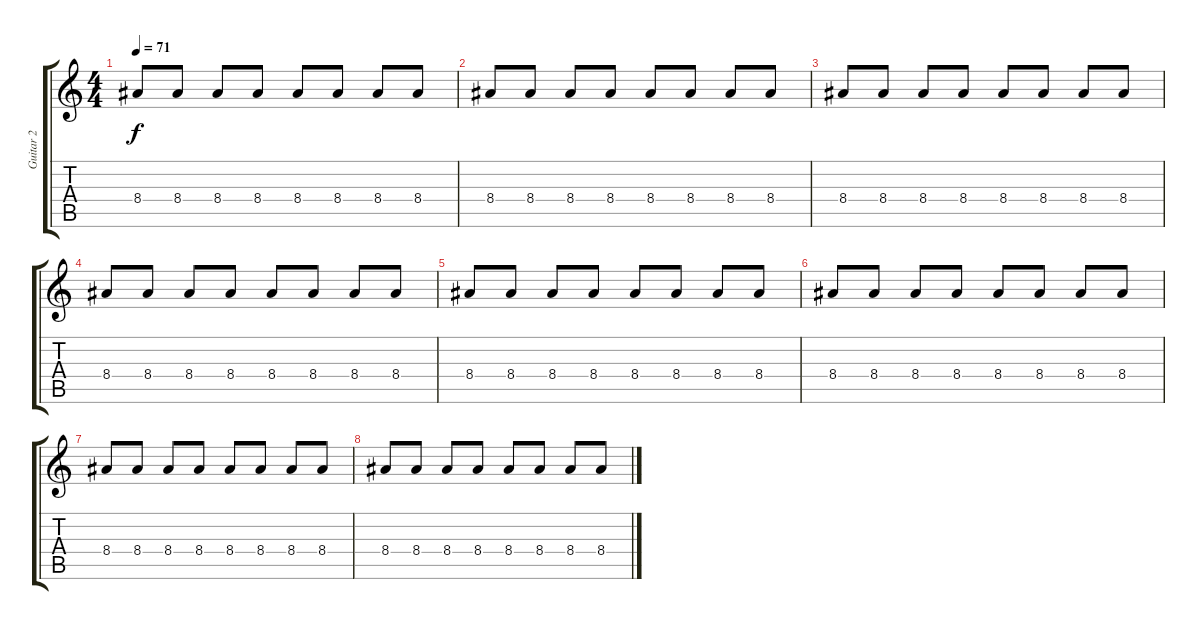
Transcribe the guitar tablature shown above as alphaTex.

\track ("Guitar 2" "Guitar 2") {instrument distortionguitar}
\staff {score tabs}
\tuning (E4 B3 G3 D3 A2 E2) {hide}
\ts (4 4)
\tempo 71
\clef g2
\ks c
8.4.8{dy f} 8.4.8 8.4.8 8.4.8 8.4.8 8.4.8 8.4.8 8.4.8 |
8.4.8 8.4.8 8.4.8 8.4.8 8.4.8 8.4.8 8.4.8 8.4.8 |
8.4.8 8.4.8 8.4.8 8.4.8 8.4.8 8.4.8 8.4.8 8.4.8 |
8.4.8 8.4.8 8.4.8 8.4.8 8.4.8 8.4.8 8.4.8 8.4.8 |
8.4.8 8.4.8 8.4.8 8.4.8 8.4.8 8.4.8 8.4.8 8.4.8 |
8.4.8 8.4.8 8.4.8 8.4.8 8.4.8 8.4.8 8.4.8 8.4.8 |
8.4.8 8.4.8 8.4.8 8.4.8 8.4.8 8.4.8 8.4.8 8.4.8 |
8.4.8 8.4.8 8.4.8 8.4.8 8.4.8 8.4.8 8.4.8 8.4.8
